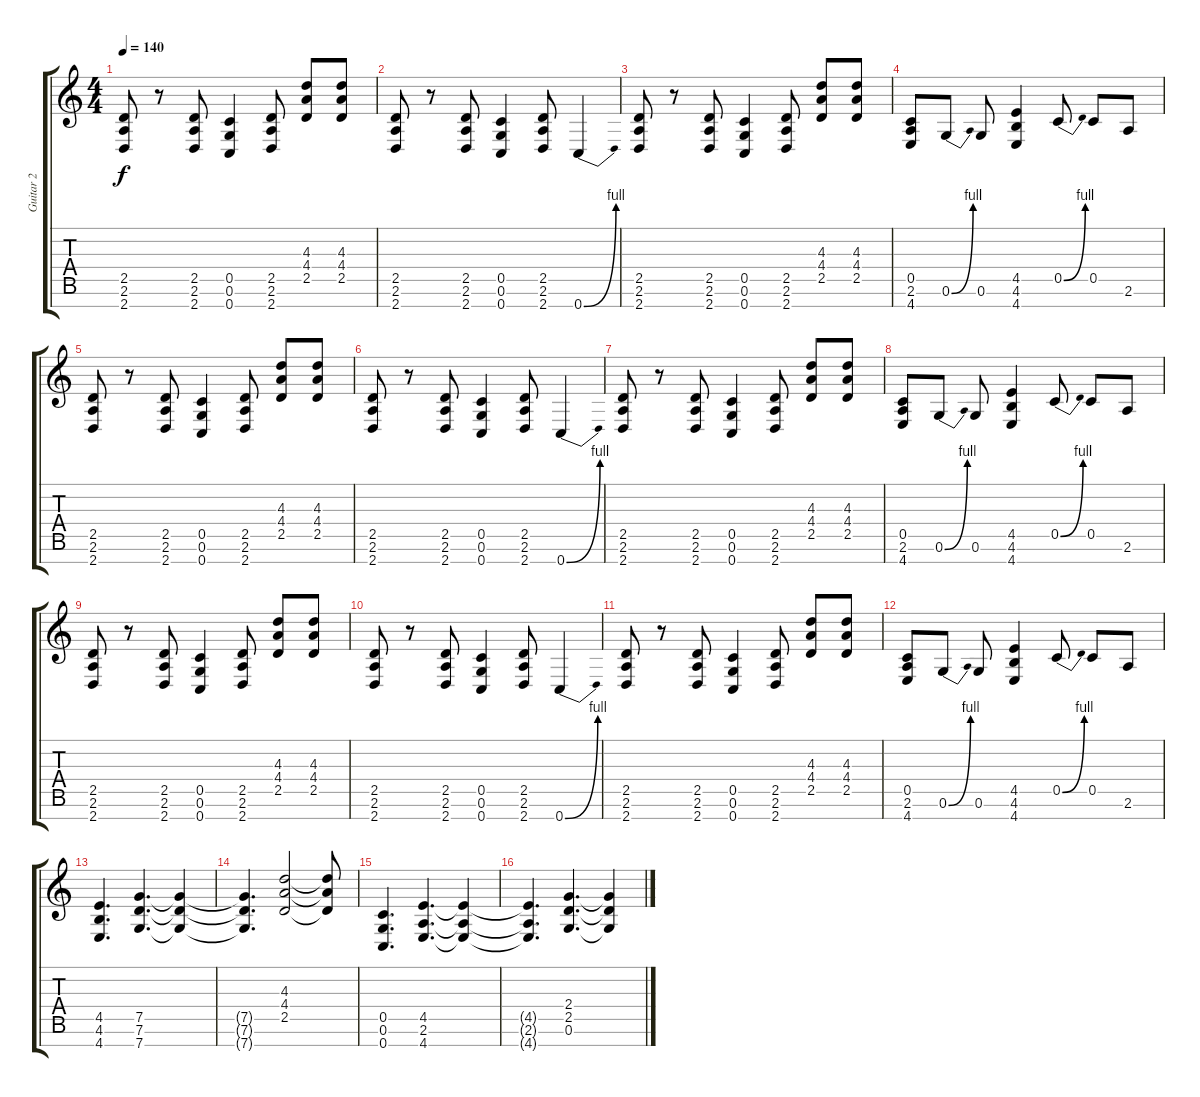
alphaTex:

\track ("Guitar 2" "Guitar 2") {solo instrument overdrivenguitar}
\staff {score tabs}
\tuning (G4 Eb4 Bb3 F3 C3 G2 C2) {hide}
\ts (4 4)
\tempo 140
\clef g2
\ks c
(2.5 2.6 2.7).8{dy f} r.8 (2.5 2.6 2.7).8 (0.5 0.6 0.7).4 (2.5 2.6 2.7).8 (4.3 4.4 2.5).8 (4.3 4.4 2.5).8 |
(2.5 2.6 2.7).8 r.8 (2.5 2.6 2.7).8 (0.5 0.6 0.7).4 (2.5 2.6 2.7).8 0.7{be (bend 0 0 60 4)}.4 |
(2.5 2.6 2.7).8 r.8 (2.5 2.6 2.7).8 (0.5 0.6 0.7).4 (2.5 2.6 2.7).8 (4.3 4.4 2.5).8 (4.3 4.4 2.5).8 |
(0.5 2.6 4.7).8 0.6{be (bend 0 0 60 4)}.8 0.6.8 (4.5 4.6 4.7).4 0.5{be (bend 0 0 60 4)}.8 0.5.8 2.6.8 |
(2.5 2.6 2.7).8 r.8 (2.5 2.6 2.7).8 (0.5 0.6 0.7).4 (2.5 2.6 2.7).8 (4.3 4.4 2.5).8 (4.3 4.4 2.5).8 |
(2.5 2.6 2.7).8 r.8 (2.5 2.6 2.7).8 (0.5 0.6 0.7).4 (2.5 2.6 2.7).8 0.7{be (bend 0 0 60 4)}.4 |
(2.5 2.6 2.7).8 r.8 (2.5 2.6 2.7).8 (0.5 0.6 0.7).4 (2.5 2.6 2.7).8 (4.3 4.4 2.5).8 (4.3 4.4 2.5).8 |
(0.5 2.6 4.7).8 0.6{be (bend 0 0 60 4)}.8 0.6.8 (4.5 4.6 4.7).4 0.5{be (bend 0 0 60 4)}.8 0.5.8 2.6.8 |
(2.5 2.6 2.7).8 r.8 (2.5 2.6 2.7).8 (0.5 0.6 0.7).4 (2.5 2.6 2.7).8 (4.3 4.4 2.5).8 (4.3 4.4 2.5).8 |
(2.5 2.6 2.7).8 r.8 (2.5 2.6 2.7).8 (0.5 0.6 0.7).4 (2.5 2.6 2.7).8 0.7{be (bend 0 0 60 4)}.4 |
(2.5 2.6 2.7).8 r.8 (2.5 2.6 2.7).8 (0.5 0.6 0.7).4 (2.5 2.6 2.7).8 (4.3 4.4 2.5).8 (4.3 4.4 2.5).8 |
(0.5 2.6 4.7).8 0.6{be (bend 0 0 60 4)}.8 0.6.8 (4.5 4.6 4.7).4 0.5{be (bend 0 0 60 4)}.8 0.5.8 2.6.8 |
(4.5 4.6 4.7).4{d} (7.5 7.6 7.7).4{d} (7.5{t} 7.6{t} 7.7{t}).4 |
(7.5{t} 7.6{t} 7.7{t}).4{d} (4.3 4.4 2.5).2 (4.3{t} 4.4{t} 2.5{t}).8 |
(0.5 0.6 0.7).4{d} (4.5 2.6 4.7).4{d} (4.5{t} 2.6{t} 4.7{t}).4 |
(4.5{t} 2.6{t} 4.7{t}).4{d} (2.4 2.5 0.6).4{d} (2.4{t} 2.5{t} 0.6{t}).4
